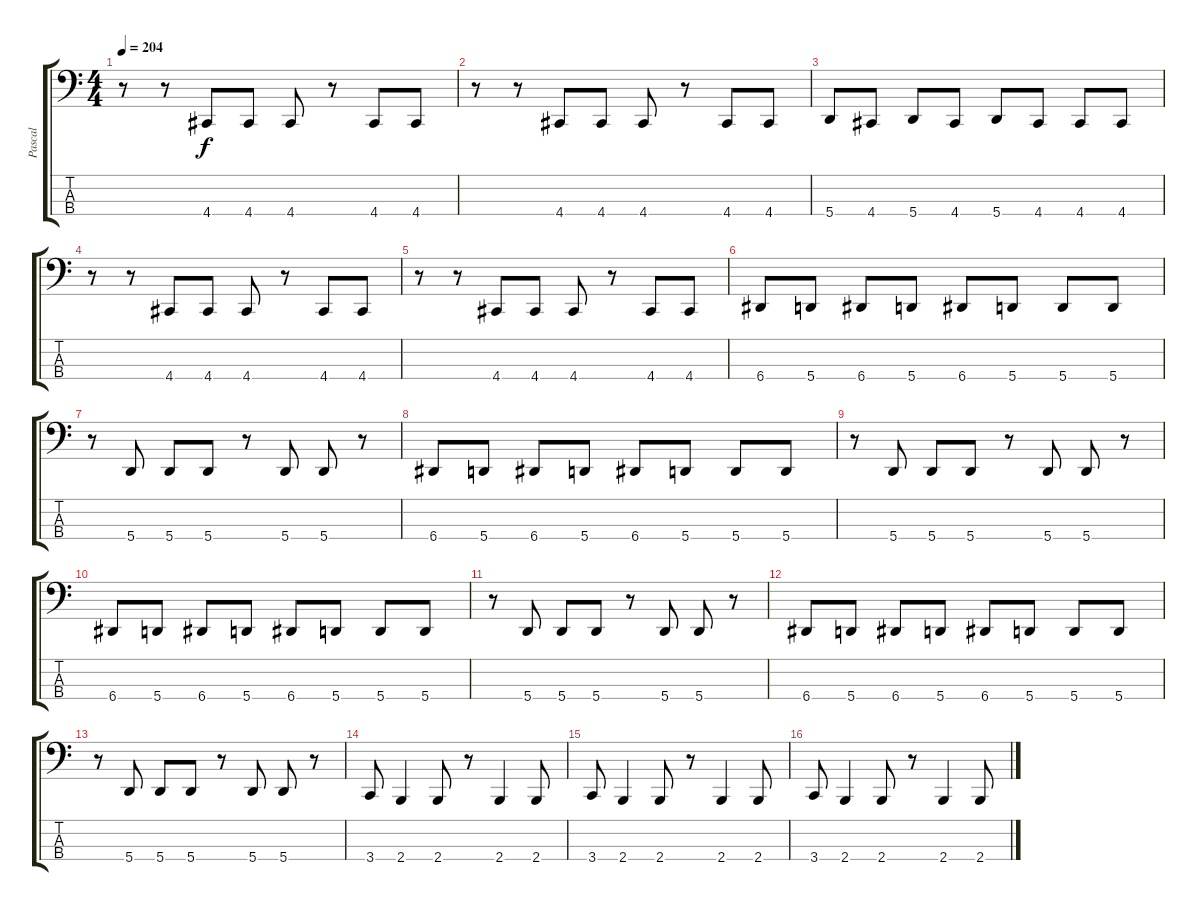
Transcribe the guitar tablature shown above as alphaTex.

\track ("Pascal" "Pascal") {instrument electricbasspick}
\staff {score tabs}
\tuning (D2 A1 E1 A0) {hide}
\ts (4 4)
\tempo 204
\clef f4
\ks c
r.8{dy f} r.8 4.4.8 4.4.8 4.4.8 r.8 4.4.8 4.4.8 |
r.8 r.8 4.4.8 4.4.8 4.4.8 r.8 4.4.8 4.4.8 |
5.4.8 4.4.8 5.4.8 4.4.8 5.4.8 4.4.8 4.4.8 4.4.8 |
r.8 r.8 4.4.8 4.4.8 4.4.8 r.8 4.4.8 4.4.8 |
r.8 r.8 4.4.8 4.4.8 4.4.8 r.8 4.4.8 4.4.8 |
6.4.8 5.4.8 6.4.8 5.4.8 6.4.8 5.4.8 5.4.8 5.4.8 |
r.8 5.4.8 5.4.8 5.4.8 r.8 5.4.8 5.4.8 r.8 |
6.4.8 5.4.8 6.4.8 5.4.8 6.4.8 5.4.8 5.4.8 5.4.8 |
r.8 5.4.8 5.4.8 5.4.8 r.8 5.4.8 5.4.8 r.8 |
6.4.8 5.4.8 6.4.8 5.4.8 6.4.8 5.4.8 5.4.8 5.4.8 |
r.8 5.4.8 5.4.8 5.4.8 r.8 5.4.8 5.4.8 r.8 |
6.4.8 5.4.8 6.4.8 5.4.8 6.4.8 5.4.8 5.4.8 5.4.8 |
r.8 5.4.8 5.4.8 5.4.8 r.8 5.4.8 5.4.8 r.8 |
3.4.8 2.4.4 2.4.8 r.8 2.4.4 2.4.8 |
3.4.8 2.4.4 2.4.8 r.8 2.4.4 2.4.8 |
3.4.8 2.4.4 2.4.8 r.8 2.4.4 2.4.8
